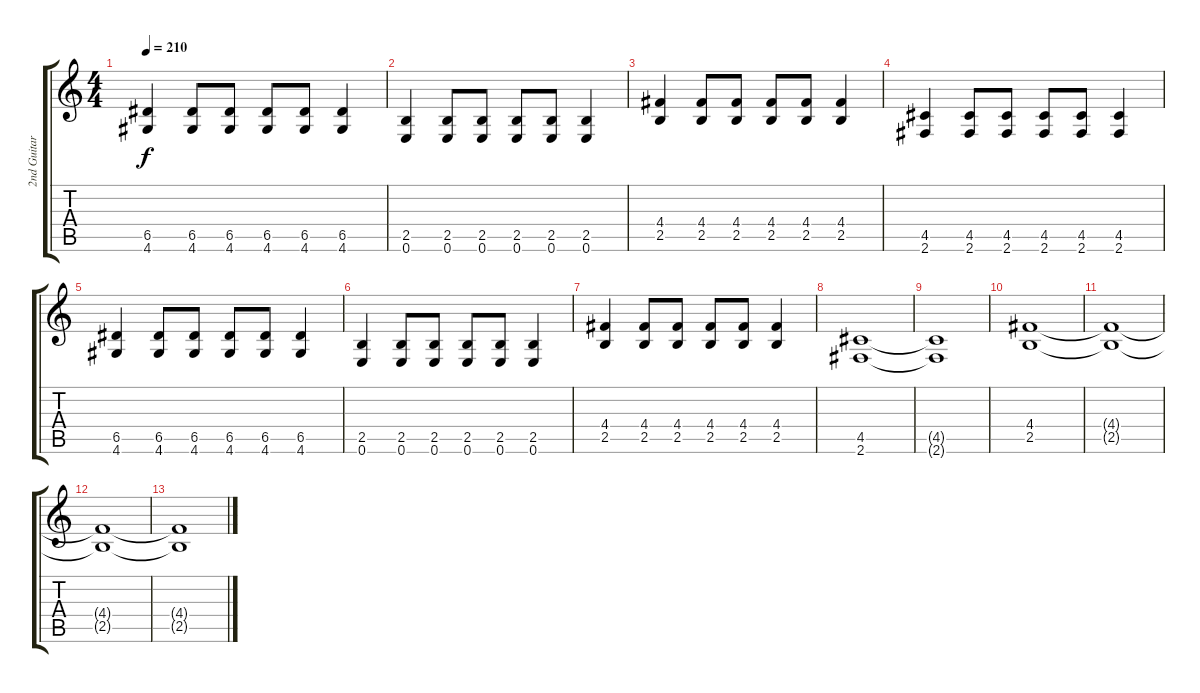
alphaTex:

\track ("2nd Guitar" "2nd Guitar") {instrument overdrivenguitar}
\staff {score tabs}
\tuning (E4 B3 G3 D3 A2 E2) {hide}
\ts (4 4)
\tempo 210
\clef g2
\ks c
(6.5 4.6).4{dy f} (6.5 4.6).8 (6.5 4.6).8 (6.5 4.6).8 (6.5 4.6).8 (6.5 4.6).4 |
(2.5 0.6).4 (2.5 0.6).8 (2.5 0.6).8 (2.5 0.6).8 (2.5 0.6).8 (2.5 0.6).4 |
(4.4 2.5).4 (4.4 2.5).8 (4.4 2.5).8 (4.4 2.5).8 (4.4 2.5).8 (4.4 2.5).4 |
(4.5 2.6).4 (4.5 2.6).8 (4.5 2.6).8 (4.5 2.6).8 (4.5 2.6).8 (4.5 2.6).4 |
(6.5 4.6).4 (6.5 4.6).8 (6.5 4.6).8 (6.5 4.6).8 (6.5 4.6).8 (6.5 4.6).4 |
(2.5 0.6).4 (2.5 0.6).8 (2.5 0.6).8 (2.5 0.6).8 (2.5 0.6).8 (2.5 0.6).4 |
(4.4 2.5).4 (4.4 2.5).8 (4.4 2.5).8 (4.4 2.5).8 (4.4 2.5).8 (4.4 2.5).4 |
(4.5 2.6).1 |
(4.5{t} 2.6{t}).1 |
(4.4 2.5).1 |
(4.4{t} 2.5{t}).1 |
(4.4{t} 2.5{t}).1 |
(4.4{t} 2.5{t}).1
